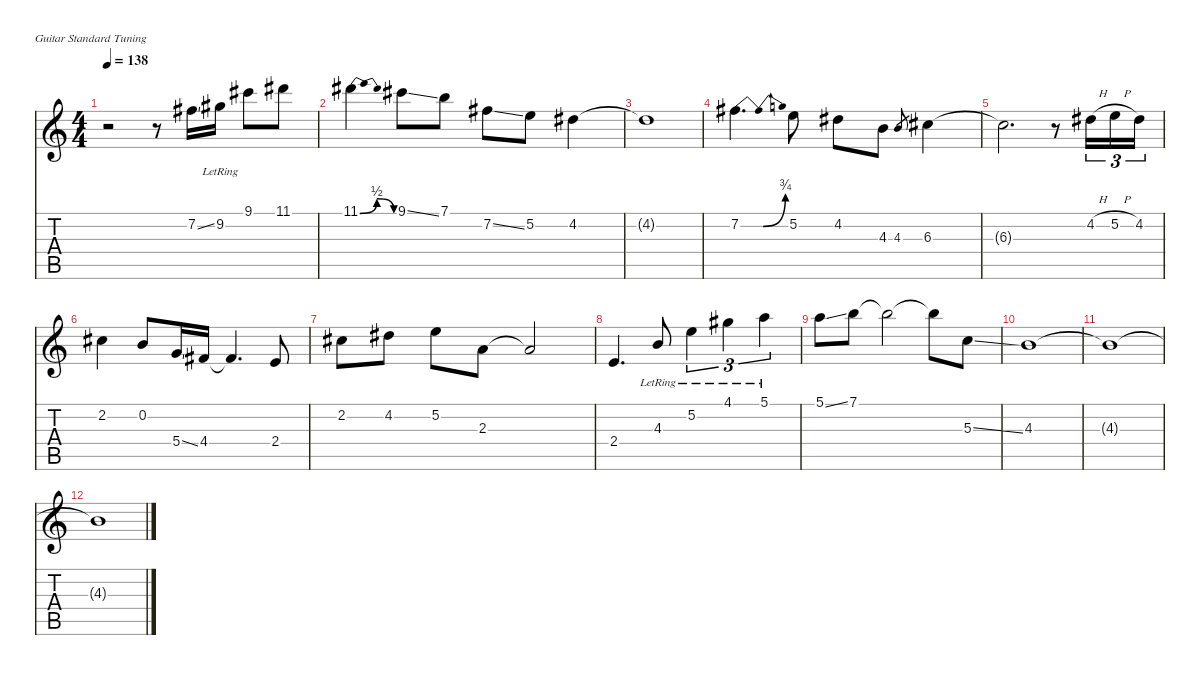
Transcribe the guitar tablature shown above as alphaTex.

\defaultSystemsLayout 4
\hideDynamics
\bracketExtendMode nobrackets
\singleTrackTrackNamePolicy hidden
\multiTrackTrackNamePolicy hidden
\otherSystemsTrackNameOrientation horizontal
\track ("Jazz Guitar" "jz.guit.") {mute instrument electricguitarjazz}
\staff {score tabs}
\tuning (E4 B3 G3 D3 A2 E2)
\ts (4 4)
\tempo 138
\clef g2
\ks c
r.2{dy f beam Down} r.8{beam Down} 7.2{ss acc #}.16{beam Down} 9.2{lr acc #}.16{beam Down} 9.1{acc #}.8{beam Down} 11.1{acc #}.8{beam Down} |
11.1{be (bendrelease 0 0 15 2 30 2 45 0) acc #}.4{beam Down} 9.1{ss acc #}.8{beam Down} 7.1.8{beam Down} 7.2{ss acc #}.8{beam Down} 5.2.8{beam Down} 4.2{acc #}.4{beam Down} |
4.2{t acc #}.1{beam Down} |
7.2{be (bendrelease 0 0 30 3 30 3 15 0) acc #}.4{d beam Down} 5.2.8{beam Down} 4.2{acc #}.8{beam Down} 4.3.8{beam Down} 4.3.8{gr dy mf beam Up} 6.3{acc #}.4{dy f beam Down} |
6.3{t acc #}.2{d beam Down} r.8{beam Down} 4.2{h acc #}.16{tu (3 2) beam Down} 5.2{h}.16{tu (3 2) beam Down} 4.2{acc #}.16{tu (3 2) beam Down} |
2.2{acc #}.4{beam Down} 0.2.8{beam Up} 5.4{ss}.16{beam Up} 4.4{acc #}.16{beam Up} 4.4{t acc #}.4{d beam Up} 2.4.8{beam Up} |
2.2{acc #}.8{beam Down} 4.2{acc #}.8{beam Down} 5.2.8{beam Down} 2.3.8{beam Down} 2.3{t}.2{beam Up} |
2.4.4{d beam Up} 4.3{lr}.8{beam Up} 5.2{lr}.4{tu (3 2) beam Down} 4.1{lr acc #}.4{tu (3 2) beam Down} 5.1{lr}.4{tu (3 2) beam Down} |
5.1{ss}.8{beam Down} 7.1.8{beam Down} 7.1{t}.2{beam Down} 7.1{t}.8{beam Down} 5.3{ss}.8{beam Down} |
4.3.1{beam Down} |
4.3{t}.1{beam Down} |
4.3{t}.1{beam Down}
